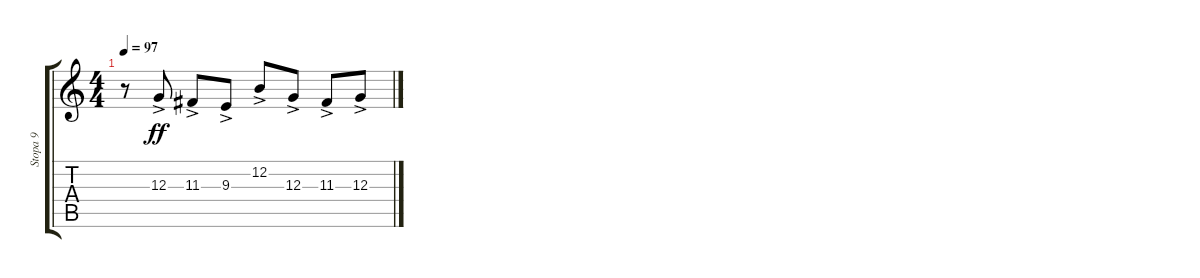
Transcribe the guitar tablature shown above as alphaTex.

\track ("Stopa 9" "Stopa 9") {instrument violin}
\staff {score tabs}
\tuning (E4 B3 G3 D3 A2 E2) {hide}
\ts (4 4)
\tempo 97
\clef g2
\ks c
r.8{dy ff} 12.3{ac}.8 11.3{ac}.8 9.3{ac}.8 12.2{ac}.8 12.3{ac}.8 11.3{ac}.8 12.3{ac}.8
